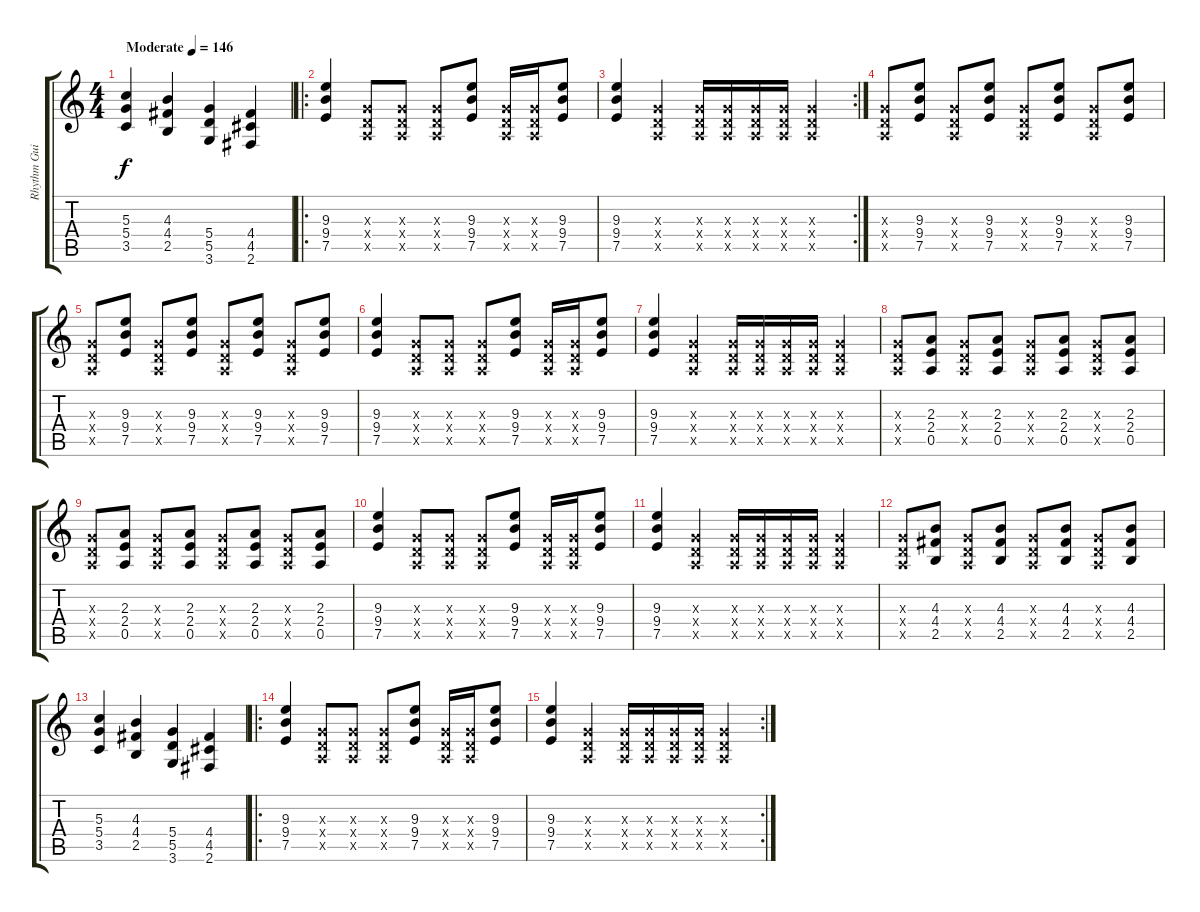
\track ("Rhythm Guitar" "Rhythm Gui") {instrument overdrivenguitar}
\staff {score tabs}
\tuning (E4 B3 G3 D3 A2 E2) {hide}
\ts (4 4)
\tempo (146 "Moderate")
\clef g2
\ks c
(5.3 5.4 3.5).4{dy f instrument overdrivenguitar} (4.3 4.4 2.5).4 (5.4 5.5 3.6).4 (4.4 4.5 2.6).4 |
\ro
(9.3 9.4 7.5).4 (0.3{x} 0.4{x} 0.5{x}).8 (0.3{x} 0.4{x} 0.5{x}).8 (0.3{x} 0.4{x} 0.5{x}).8 (9.3 9.4 7.5).8 (0.3{x} 0.4{x} 0.5{x}).16 (0.3{x} 0.4{x} 0.5{x}).16 (9.3 9.4 7.5).8 |
\rc 2
(9.3 9.4 7.5).4 (0.3{x} 0.4{x} 0.5{x}).4 (0.3{x} 0.4{x} 0.5{x}).16 (0.3{x} 0.4{x} 0.5{x}).16 (0.3{x} 0.4{x} 0.5{x}).16 (0.3{x} 0.4{x} 0.5{x}).16 (0.3{x} 0.4{x} 0.5{x}).4 |
(0.3{x} 0.4{x} 0.5{x}).8 (9.3 9.4 7.5).8 (0.3{x} 0.4{x} 0.5{x}).8 (9.3 9.4 7.5).8 (0.3{x} 0.4{x} 0.5{x}).8 (9.3 9.4 7.5).8 (0.3{x} 0.4{x} 0.5{x}).8 (9.3 9.4 7.5).8 |
(0.3{x} 0.4{x} 0.5{x}).8 (9.3 9.4 7.5).8 (0.3{x} 0.4{x} 0.5{x}).8 (9.3 9.4 7.5).8 (0.3{x} 0.4{x} 0.5{x}).8 (9.3 9.4 7.5).8 (0.3{x} 0.4{x} 0.5{x}).8 (9.3 9.4 7.5).8 |
(9.3 9.4 7.5).4 (0.3{x} 0.4{x} 0.5{x}).8 (0.3{x} 0.4{x} 0.5{x}).8 (0.3{x} 0.4{x} 0.5{x}).8 (9.3 9.4 7.5).8 (0.3{x} 0.4{x} 0.5{x}).16 (0.3{x} 0.4{x} 0.5{x}).16 (9.3 9.4 7.5).8 |
(9.3 9.4 7.5).4 (0.3{x} 0.4{x} 0.5{x}).4 (0.3{x} 0.4{x} 0.5{x}).16 (0.3{x} 0.4{x} 0.5{x}).16 (0.3{x} 0.4{x} 0.5{x}).16 (0.3{x} 0.4{x} 0.5{x}).16 (0.3{x} 0.4{x} 0.5{x}).4 |
(0.3{x} 0.4{x} 0.5{x}).8 (2.3 2.4 0.5).8 (0.3{x} 0.4{x} 0.5{x}).8 (2.3 2.4 0.5).8 (0.3{x} 0.4{x} 0.5{x}).8 (2.3 2.4 0.5).8 (0.3{x} 0.4{x} 0.5{x}).8 (2.3 2.4 0.5).8 |
(0.3{x} 0.4{x} 0.5{x}).8 (2.3 2.4 0.5).8 (0.3{x} 0.4{x} 0.5{x}).8 (2.3 2.4 0.5).8 (0.3{x} 0.4{x} 0.5{x}).8 (2.3 2.4 0.5).8 (0.3{x} 0.4{x} 0.5{x}).8 (2.3 2.4 0.5).8 |
(9.3 9.4 7.5).4 (0.3{x} 0.4{x} 0.5{x}).8 (0.3{x} 0.4{x} 0.5{x}).8 (0.3{x} 0.4{x} 0.5{x}).8 (9.3 9.4 7.5).8 (0.3{x} 0.4{x} 0.5{x}).16 (0.3{x} 0.4{x} 0.5{x}).16 (9.3 9.4 7.5).8 |
(9.3 9.4 7.5).4 (0.3{x} 0.4{x} 0.5{x}).4 (0.3{x} 0.4{x} 0.5{x}).16 (0.3{x} 0.4{x} 0.5{x}).16 (0.3{x} 0.4{x} 0.5{x}).16 (0.3{x} 0.4{x} 0.5{x}).16 (0.3{x} 0.4{x} 0.5{x}).4 |
(0.3{x} 0.4{x} 0.5{x}).8 (4.3 4.4 2.5).8 (0.3{x} 0.4{x} 0.5{x}).8 (4.3 4.4 2.5).8 (0.3{x} 0.4{x} 0.5{x}).8 (4.3 4.4 2.5).8 (0.3{x} 0.4{x} 0.5{x}).8 (4.3 4.4 2.5).8 |
(5.3 5.4 3.5).4 (4.3 4.4 2.5).4 (5.4 5.5 3.6).4 (4.4 4.5 2.6).4 |
\ro
(9.3 9.4 7.5).4 (0.3{x} 0.4{x} 0.5{x}).8 (0.3{x} 0.4{x} 0.5{x}).8 (0.3{x} 0.4{x} 0.5{x}).8 (9.3 9.4 7.5).8 (0.3{x} 0.4{x} 0.5{x}).16 (0.3{x} 0.4{x} 0.5{x}).16 (9.3 9.4 7.5).8 |
\rc 2
(9.3 9.4 7.5).4 (0.3{x} 0.4{x} 0.5{x}).4 (0.3{x} 0.4{x} 0.5{x}).16 (0.3{x} 0.4{x} 0.5{x}).16 (0.3{x} 0.4{x} 0.5{x}).16 (0.3{x} 0.4{x} 0.5{x}).16 (0.3{x} 0.4{x} 0.5{x}).4
